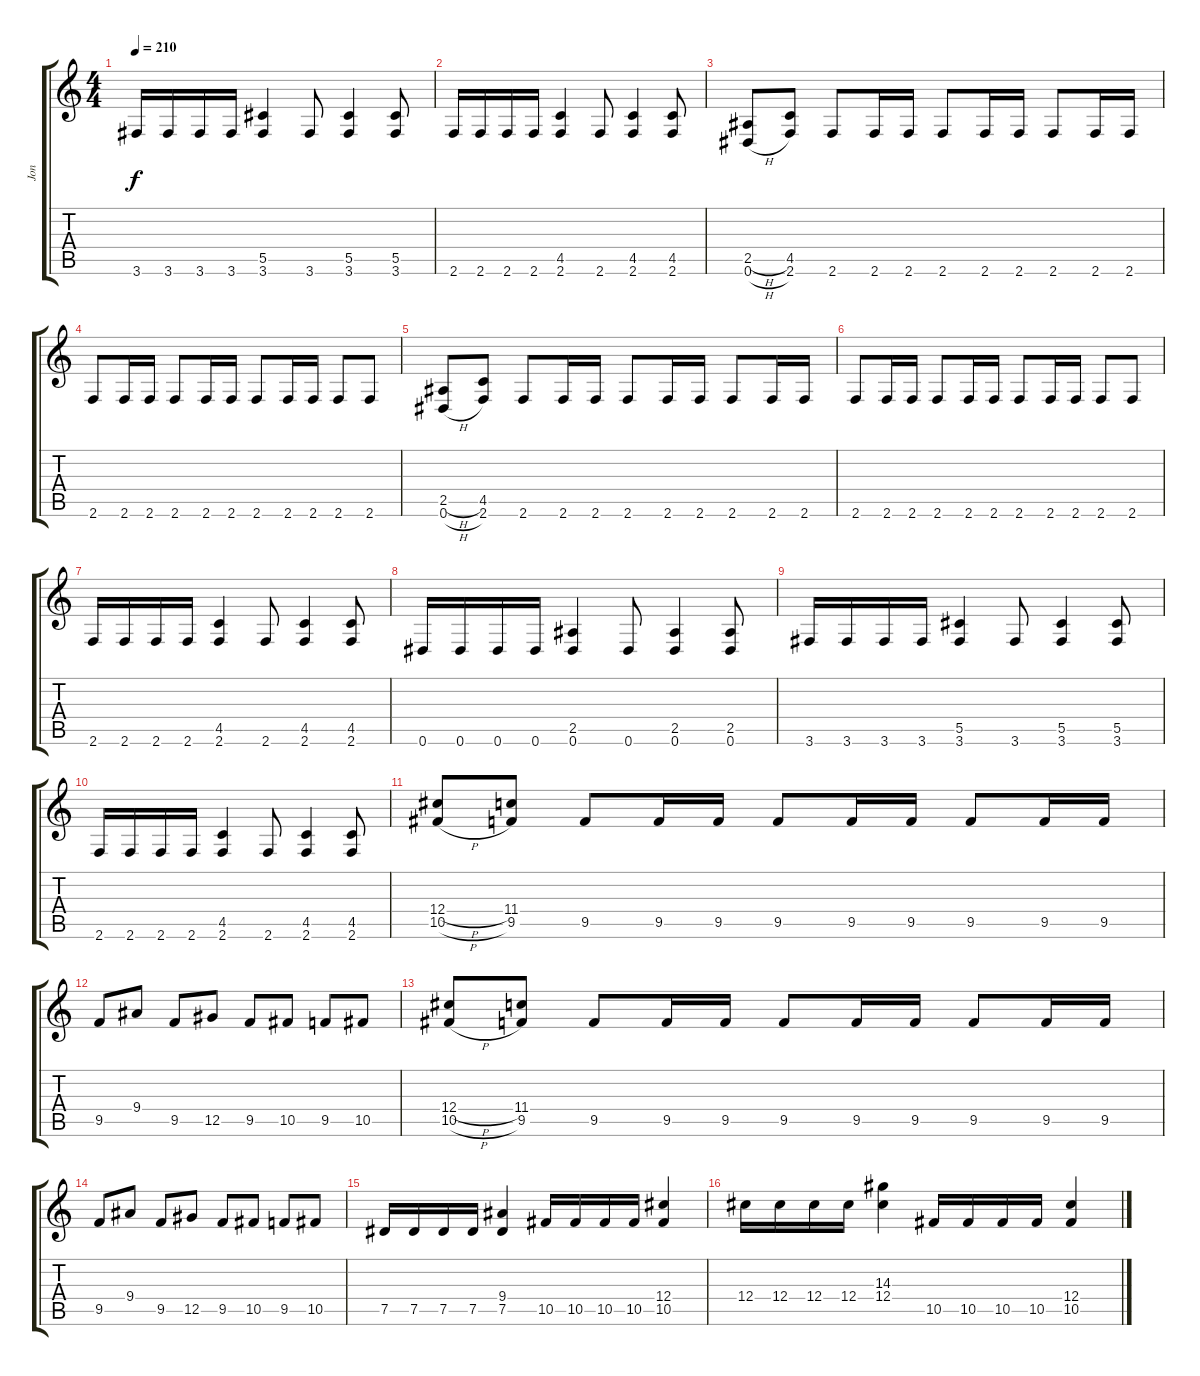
\track ("Jon" "Jon") {instrument distortionguitar}
\staff {score tabs}
\tuning (Eb4 Bb3 Gb3 Db3 Ab2 Eb2) {hide}
\ts (4 4)
\tempo 210
\clef g2
\ks c
3.6.16{dy f} 3.6.16 3.6.16 3.6.16 (5.5 3.6).4 3.6.8 (5.5 3.6).4 (5.5 3.6).8 |
2.6.16 2.6.16 2.6.16 2.6.16 (4.5 2.6).4 2.6.8 (4.5 2.6).4 (4.5 2.6).8 |
(2.5{h} 0.6{h}).8 (4.5 2.6).8 2.6.8 2.6.16 2.6.16 2.6.8 2.6.16 2.6.16 2.6.8 2.6.16 2.6.16 |
2.6.8 2.6.16 2.6.16 2.6.8 2.6.16 2.6.16 2.6.8 2.6.16 2.6.16 2.6.8 2.6.8 |
(2.5{h} 0.6{h}).8 (4.5 2.6).8 2.6.8 2.6.16 2.6.16 2.6.8 2.6.16 2.6.16 2.6.8 2.6.16 2.6.16 |
2.6.8 2.6.16 2.6.16 2.6.8 2.6.16 2.6.16 2.6.8 2.6.16 2.6.16 2.6.8 2.6.8 |
2.6.16 2.6.16 2.6.16 2.6.16 (4.5 2.6).4 2.6.8 (4.5 2.6).4 (4.5 2.6).8 |
0.6.16 0.6.16 0.6.16 0.6.16 (2.5 0.6).4 0.6.8 (2.5 0.6).4 (2.5 0.6).8 |
3.6.16 3.6.16 3.6.16 3.6.16 (5.5 3.6).4 3.6.8 (5.5 3.6).4 (5.5 3.6).8 |
2.6.16 2.6.16 2.6.16 2.6.16 (4.5 2.6).4 2.6.8 (4.5 2.6).4 (4.5 2.6).8 |
(12.4{h} 10.5{h}).8 (11.4 9.5).8 9.5.8 9.5.16 9.5.16 9.5.8 9.5.16 9.5.16 9.5.8 9.5.16 9.5.16 |
9.5.8 9.4.8 9.5.8 12.5.8 9.5.8 10.5.8 9.5.8 10.5.8 |
(12.4{h} 10.5{h}).8 (11.4 9.5).8 9.5.8 9.5.16 9.5.16 9.5.8 9.5.16 9.5.16 9.5.8 9.5.16 9.5.16 |
9.5.8 9.4.8 9.5.8 12.5.8 9.5.8 10.5.8 9.5.8 10.5.8 |
7.5.16 7.5.16 7.5.16 7.5.16 (9.4 7.5).4 10.5.16 10.5.16 10.5.16 10.5.16 (12.4 10.5).4 |
12.4.16 12.4.16 12.4.16 12.4.16 (14.3 12.4).4 10.5.16 10.5.16 10.5.16 10.5.16 (12.4 10.5).4
